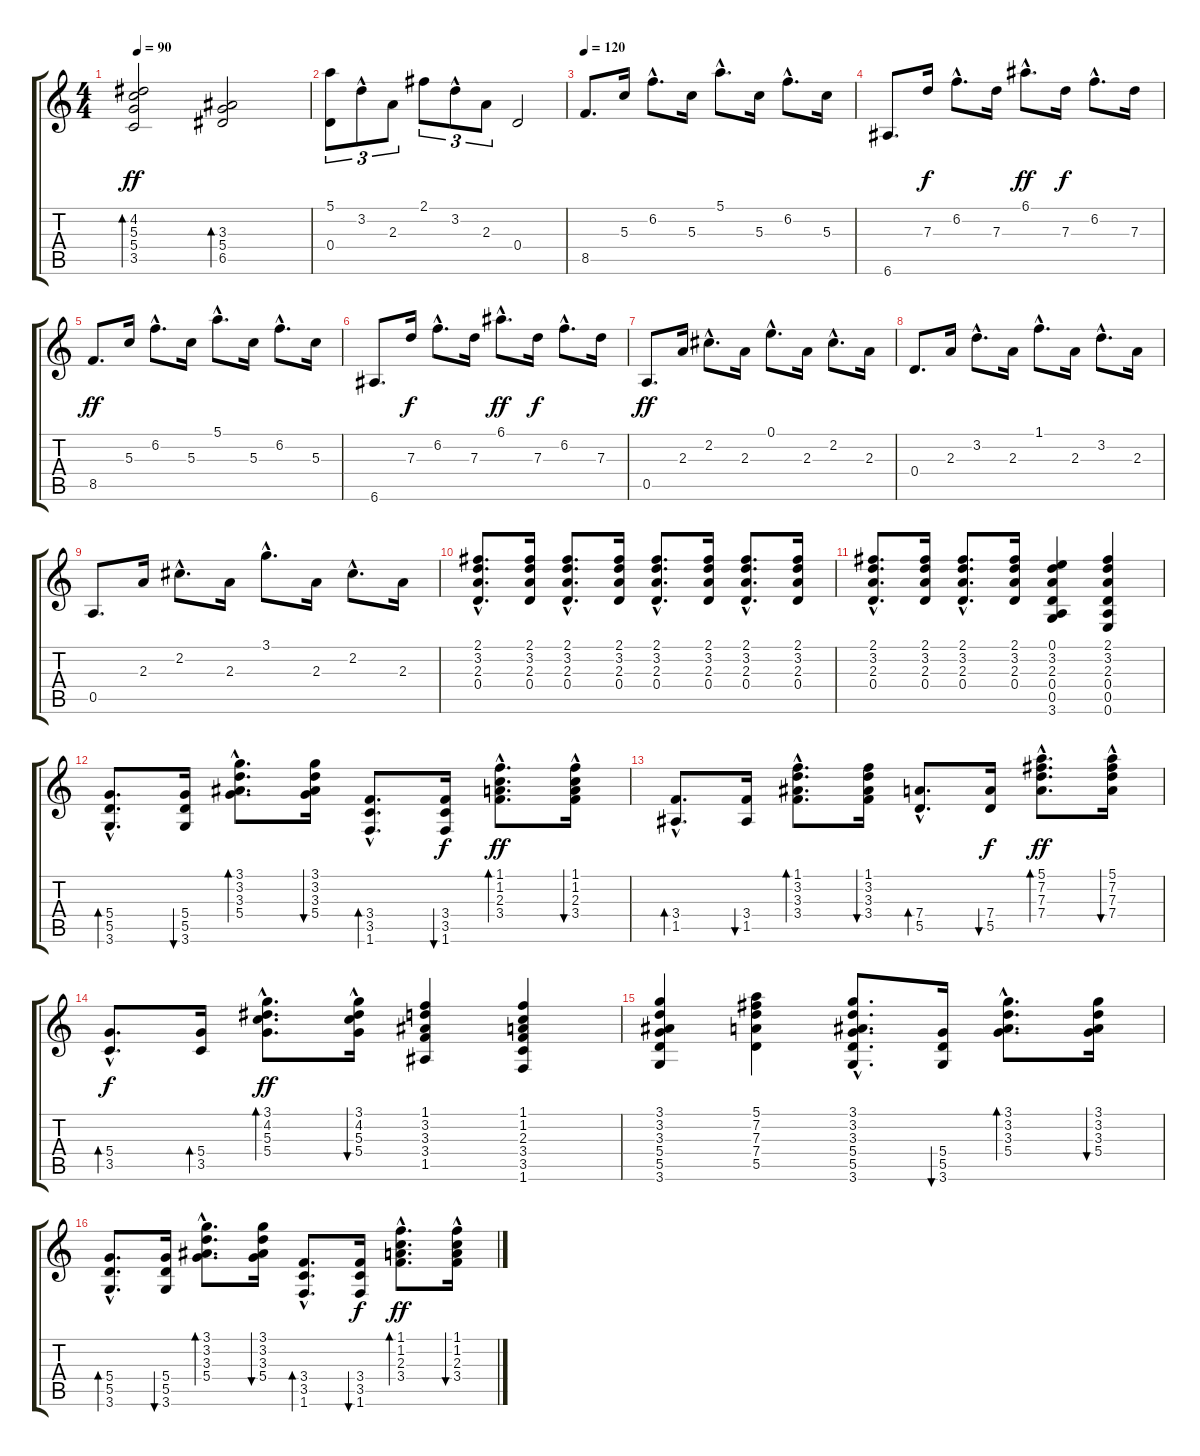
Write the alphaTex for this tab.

\track "" {instrument acousticguitarsteel}
\staff {score tabs}
\tuning (E4 B3 G3 D3 A2 E2) {hide}
\ts (4 4)
\tempo 90
\clef g2
\ks c
(4.2 5.3 5.4 3.5).2{bd 120 dy ff} (3.3 5.4 6.5).2{bd 120} |
(5.1 0.4).8{tu (3 2)} 3.2{hac}.8{tu (3 2)} 2.3.8{tu (3 2)} 2.1.8{tu (3 2)} 3.2{hac}.8{tu (3 2)} 2.3.8{tu (3 2)} 0.4.2 |
\tempo 120
8.5.8{d} 5.3.16 6.2{hac}.8{d} 5.3.16 5.1{hac}.8{d} 5.3.16 6.2{hac}.8{d} 5.3.16 |
6.6.8{d} 7.3.16{dy f} 6.2{hac}.8{d} 7.3.16 6.1{hac}.8{d dy ff} 7.3.16{dy f} 6.2{hac}.8{d} 7.3.16 |
8.5.8{d dy ff} 5.3.16 6.2{hac}.8{d} 5.3.16 5.1{hac}.8{d} 5.3.16 6.2{hac}.8{d} 5.3.16 |
6.6.8{d} 7.3.16{dy f} 6.2{hac}.8{d} 7.3.16 6.1{hac}.8{d dy ff} 7.3.16{dy f} 6.2{hac}.8{d} 7.3.16 |
0.5.8{d dy ff} 2.3.16 2.2{hac}.8{d} 2.3.16 0.1{hac}.8{d} 2.3.16 2.2{hac}.8{d} 2.3.16 |
0.4.8{d} 2.3.16 3.2{hac}.8{d} 2.3.16 1.1{hac}.8{d} 2.3.16 3.2{hac}.8{d} 2.3.16 |
0.5.8{d} 2.3.16 2.2{hac}.8{d} 2.3.16 3.1{hac}.8{d} 2.3.16 2.2{hac}.8{d} 2.3.16 |
(2.1{hac} 3.2{hac} 2.3{hac} 0.4{hac}).8{d} (2.1 3.2 2.3 0.4).16 (2.1{hac} 3.2{hac} 2.3{hac} 0.4{hac}).8{d} (2.1 3.2 2.3 0.4).16 (2.1{hac} 3.2{hac} 2.3{hac} 0.4{hac}).8{d} (2.1 3.2 2.3 0.4).16 (2.1{hac} 3.2{hac} 2.3{hac} 0.4{hac}).8{d} (2.1 3.2 2.3 0.4).16 |
(2.1{hac} 3.2{hac} 2.3{hac} 0.4{hac}).8{d} (2.1 3.2 2.3 0.4).16 (2.1{hac} 3.2{hac} 2.3{hac} 0.4{hac}).8{d} (2.1 3.2 2.3 0.4).16 (0.1 3.2 2.3 0.4 0.5 3.6).4 (2.1 3.2 2.3 0.4 0.5 0.6).4 |
(5.4{hac} 5.5{hac} 3.6{hac}).8{d bd 120} (5.4 5.5 3.6).16{bu 120} (3.1{hac} 3.2{hac} 3.3{hac} 5.4{hac}).8{d bd 120} (3.1 3.2 3.3 5.4).16{bu 120} (3.4{hac} 3.5 1.6{hac}).8{d bd 120} (3.4 3.5 1.6).16{bu 120 dy f} (1.1{hac} 1.2{hac} 2.3{hac} 3.4).8{d bd 120 dy ff} (1.1 1.2 2.3 3.4{hac}).16{bu 120} |
(3.4{hac} 1.5{hac}).8{d bd 120} (3.4 1.5).16{bu 120} (1.1{hac} 3.2{hac} 3.3{hac} 3.4{hac}).8{d bd 120} (1.1 3.2 3.3 3.4).16{bu 120} (7.4{hac} 5.5).8{d bd 120} (7.4 5.5).16{bu 120 dy f} (5.1{hac} 7.2{hac} 7.3{hac} 7.4).8{d bd 120 dy ff} (5.1 7.2 7.3 7.4{hac}).16{bu 120} |
(5.4{hac} 3.5{hac}).8{d bd 120 dy f} (5.4 3.5).16{bd 120} (3.1{hac} 4.2{hac} 5.3{hac} 5.4{hac}).8{d bd 120 dy ff} (3.1 4.2 5.3{hac} 5.4{hac}).16{bu 120} (1.1 3.2 3.3 3.4 1.5).4 (1.1 1.2 2.3 3.4 3.5 1.6).4 |
(3.1 3.2 3.3 5.4 5.5 3.6).4 (5.1 7.2 7.3 7.4 5.5).4 (3.1{hac} 3.2{hac} 3.3{hac} 5.4{hac} 5.5{hac} 3.6{hac}).8{d} (5.4 5.5 3.6).16{bu 120} (3.1{hac} 3.2{hac} 3.3{hac} 5.4{hac}).8{d bd 120} (3.1 3.2 3.3 5.4).16{bu 120} |
(5.4{hac} 5.5{hac} 3.6{hac}).8{d bd 120} (5.4 5.5 3.6).16{bu 120} (3.1{hac} 3.2{hac} 3.3{hac} 5.4{hac}).8{d bd 120} (3.1 3.2 3.3 5.4).16{bu 120} (3.4{hac} 3.5 1.6{hac}).8{d bd 120} (3.4 3.5 1.6).16{bu 120 dy f} (1.1{hac} 1.2{hac} 2.3{hac} 3.4).8{d bd 120 dy ff} (1.1 1.2 2.3 3.4{hac}).16{bu 120}
